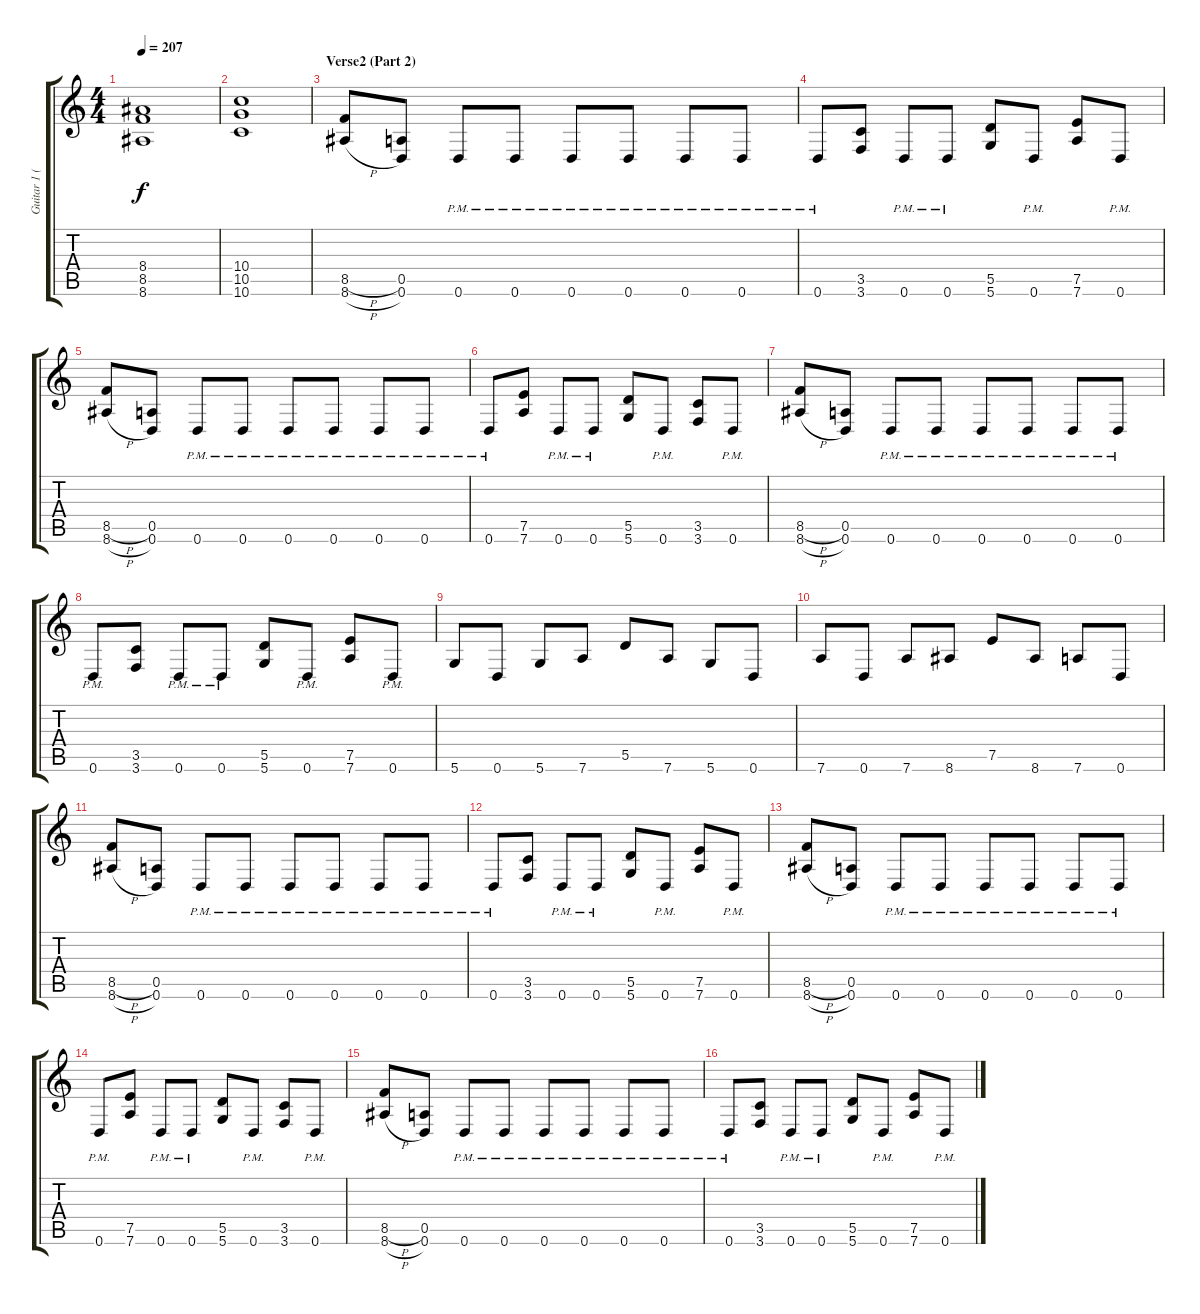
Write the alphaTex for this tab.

\track ("Guitar 1 (Matt)" "Guitar 1 (") {instrument distortionguitar}
\staff {score tabs}
\tuning (E4 B3 G3 D3 A2 D2) {hide}
\ts (4 4)
\tempo 207
\clef g2
\ks c
(8.4 8.5 8.6).1{dy f} |
(10.4 10.5 10.6).1 |
\section ("" "Verse2 (Part 2)")
(8.5{h} 8.6{h}).8 (0.5 0.6).8 0.6{pm}.8 0.6{pm}.8 0.6{pm}.8 0.6{pm}.8 0.6{pm}.8 0.6{pm}.8 |
0.6{pm}.8 (3.5 3.6).8 0.6{pm}.8 0.6{pm}.8 (5.5 5.6).8 0.6{pm}.8 (7.5 7.6).8 0.6{pm}.8 |
(8.5{h} 8.6{h}).8 (0.5 0.6).8 0.6{pm}.8 0.6{pm}.8 0.6{pm}.8 0.6{pm}.8 0.6{pm}.8 0.6{pm}.8 |
0.6{pm}.8 (7.5 7.6).8 0.6{pm}.8 0.6{pm}.8 (5.5 5.6).8 0.6{pm}.8 (3.5 3.6).8 0.6{pm}.8 |
(8.5{h} 8.6{h}).8 (0.5 0.6).8 0.6{pm}.8 0.6{pm}.8 0.6{pm}.8 0.6{pm}.8 0.6{pm}.8 0.6{pm}.8 |
0.6{pm}.8 (3.5 3.6).8 0.6{pm}.8 0.6{pm}.8 (5.5 5.6).8 0.6{pm}.8 (7.5 7.6).8 0.6{pm}.8 |
5.6.8 0.6.8 5.6.8 7.6.8 5.5.8 7.6.8 5.6.8 0.6.8 |
7.6.8 0.6.8 7.6.8 8.6.8 7.5.8 8.6.8 7.6.8 0.6.8 |
(8.5{h} 8.6{h}).8 (0.5 0.6).8 0.6{pm}.8 0.6{pm}.8 0.6{pm}.8 0.6{pm}.8 0.6{pm}.8 0.6{pm}.8 |
0.6{pm}.8 (3.5 3.6).8 0.6{pm}.8 0.6{pm}.8 (5.5 5.6).8 0.6{pm}.8 (7.5 7.6).8 0.6{pm}.8 |
(8.5{h} 8.6{h}).8 (0.5 0.6).8 0.6{pm}.8 0.6{pm}.8 0.6{pm}.8 0.6{pm}.8 0.6{pm}.8 0.6{pm}.8 |
0.6{pm}.8 (7.5 7.6).8 0.6{pm}.8 0.6{pm}.8 (5.5 5.6).8 0.6{pm}.8 (3.5 3.6).8 0.6{pm}.8 |
(8.5{h} 8.6{h}).8 (0.5 0.6).8 0.6{pm}.8 0.6{pm}.8 0.6{pm}.8 0.6{pm}.8 0.6{pm}.8 0.6{pm}.8 |
0.6{pm}.8 (3.5 3.6).8 0.6{pm}.8 0.6{pm}.8 (5.5 5.6).8 0.6{pm}.8 (7.5 7.6).8 0.6{pm}.8
